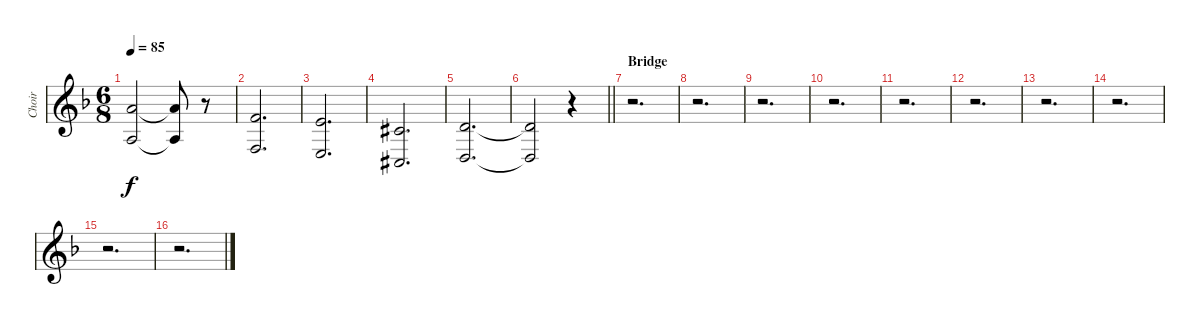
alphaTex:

\track ("Choir" "Choir") {instrument choiraahs}
\staff {score}
\tuning (E4 B3 G3 D3 A2 E2) {hide}
\ts (6 8)
\tempo 85
\clef g2
\ks dminor
(5.1 7.4).2{dy f} (5.1{t} 7.4{t}).8 r.8 |
(6.2 8.5).2{d} |
(5.2 7.5).2{d} |
(2.2{acc #} 4.5{acc #}).2{d} |
(3.2 5.5).2{d} |
\barLineRight lightlight
(3.2{t} 5.5{t}).2 r.4 |
\section ("" "Bridge")
r.2{d} |
r.2{d} |
r.2{d} |
r.2{d} |
r.2{d} |
r.2{d} |
r.2{d} |
r.2{d} |
r.2{d} |
r.2{d}
